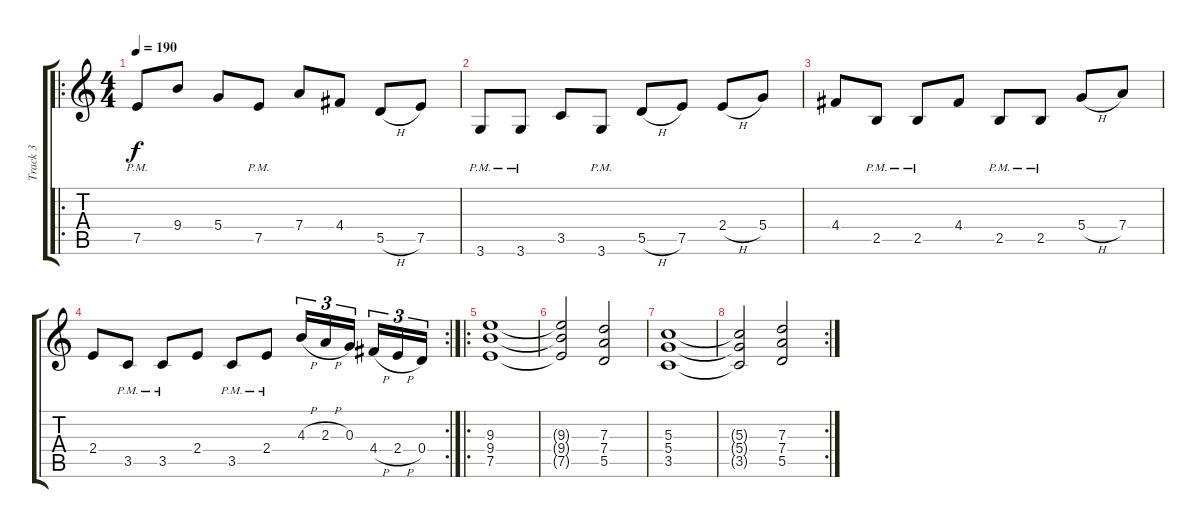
\track ("Track 3" "Track 3") {instrument distortionguitar}
\staff {score tabs}
\tuning (E4 B3 G3 D3 A2 E2) {hide}
\ro
\ts (4 4)
\tempo 190
\clef g2
\ks c
7.5{pm}.8{dy f instrument distortionguitar} 9.4.8 5.4.8 7.5{pm}.8 7.4.8 4.4.8 5.5{h}.8 7.5.8 |
3.6{pm}.8 3.6{pm}.8 3.5.8 3.6{pm}.8 5.5{h}.8 7.5.8 2.4{h}.8 5.4.8 |
4.4.8 2.5{pm}.8 2.5{pm}.8 4.4.8 2.5{pm}.8 2.5{pm}.8 5.4{h}.8 7.4.8 |
\rc 2
2.4.8 3.5{pm}.8 3.5{pm}.8 2.4.8 3.5{pm}.8 2.4{pm}.8 4.3{h}.16{tu (3 2)} 2.3{h}.16{tu (3 2)} 0.3.16{tu (3 2) beam splitsecondary} 4.4{h}.16{tu (3 2)} 2.4{h}.16{tu (3 2)} 0.4.16{tu (3 2)} |
\ro
(9.3 9.4 7.5).1 |
(9.3{t} 9.4{t} 7.5{t}).2 (7.3 7.4 5.5).2 |
(5.3 5.4 3.5).1 |
\rc 2
(5.3{t} 5.4{t} 3.5{t}).2 (7.3 7.4 5.5).2
